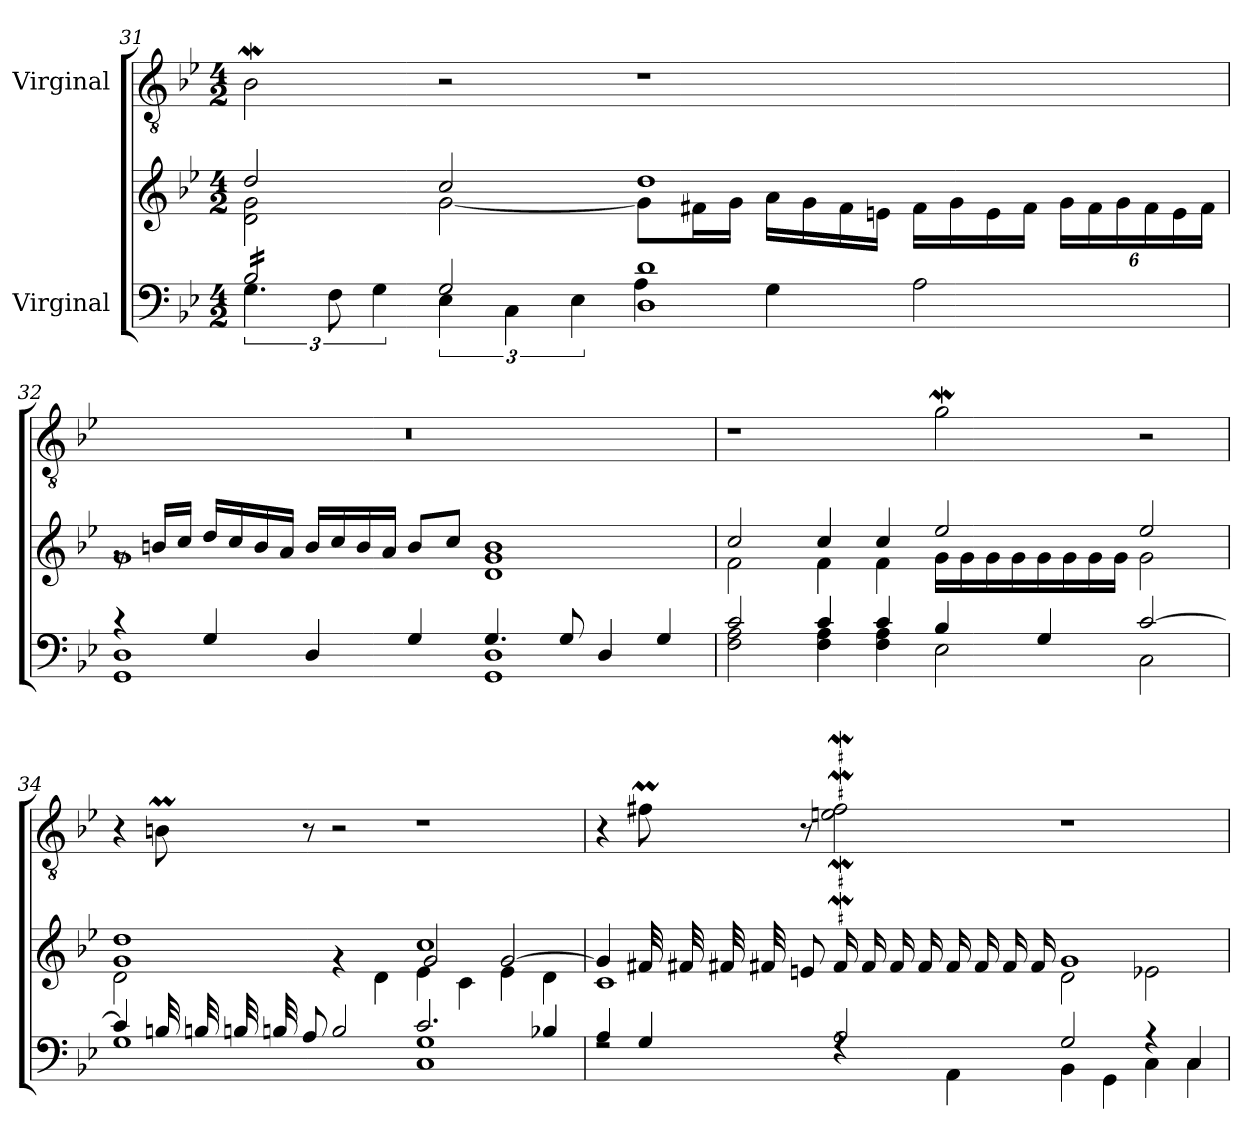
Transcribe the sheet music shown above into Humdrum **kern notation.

**kern	**kern	**kern
*part2	*part2	*part1
*staff3	*staff2	*staff1
*I"Virginal	*	*I"Virginal
*clefF4	*clefG2	*clefGv2
*k[b-e-]	*k[b-e-]	*k[b-e-]
*M4/2	*M4/2	*M4/2
=31	=31	=31
*^	*^	*
*tremolo	*	*	*	*
16B-/LL	6.G\	2dd/	2d\ 2g\	2B-w\
16B-/	.	.	.	.
16B-/	.	.	.	.
16B-/	.	.	.	.
16B-/	12F\	.	.	.
16B-/	.	.	.	.
.	6G\	.	.	.
16B-/	.	.	.	.
16B-/JJ	.	.	.	.
*Xtremolo	*	*	*	*
2G/	6E-\	2cc/	[2g\	2r
.	6C\	.	.	.
.	6E-\	.	.	.
1D 1d	4A\	1dd	8g\L]	1r
.	.	.	16f#X\L	.
.	.	.	16g\JJ	.
.	4G\	.	16a\LL	.
.	.	.	16g\	.
.	.	.	16f#\	.
.	.	.	16en\JJ	.
.	2A\	.	16f#\LL	.
.	.	.	16g\	.
.	.	.	16e\	.
.	.	.	16f#\JJ	.
*	*	*	*Xbrackettup	*
.	.	.	24g\LL	.
.	.	.	24f#\	.
.	.	.	24g\	.
.	.	.	24f#\	.
.	.	.	24e\	.
.	.	.	24f#\JJ	.
!!LO:LB:g=z
=32	=32	=32	=32	=32
4r	1GG 1D	8rg	1g	0r
.	.	16bn/LL	.	.
.	.	16cc/JJ	.	.
4G/	.	16dd/LL	.	.
.	.	16cc/	.	.
.	.	16b/	.	.
.	.	16a/JJ	.	.
4D/	.	16b/LL	.	.
.	.	16cc/	.	.
.	.	16b/	.	.
.	.	16a/JJ	.	.
4G/	.	8b/L	.	.
.	.	8cc/J	.	.
4.G/	1GG 1D	1d 1g 1b	1ryy	.
8G/	.	.	.	.
4D/	.	.	.	.
4G/	.	.	.	.
=33	=33	=33	=33	=33
2c/	2F\ 2A\	2cc/	2f\	1r
4c/	4F\ 4A\	4cc/	4f\	.
4c/	4F\ 4A\	4cc/	4f\	.
*	*	*tremolo	*	*
4B-/	2E-\	2ee-/	16g\LL	2gW\
.	.	.	16g\	.
.	.	.	16g\	.
.	.	.	16g\	.
4G/	.	.	16g\	.
.	.	.	16g\	.
.	.	.	16g\	.
.	.	.	16g\JJ	.
*	*	*Xtremolo	*	*
[2c/	2C\	2ee-/	2g\	2r
=34	=34	=34	=34	=34
*	*	*	*^	*
4c/]	1G	1g 1dd	2d\	1ryy	4r
*tremolo	*	*	*	*	*
32Bn/LLL	.	.	.	.	8Bnm\
32Bn/	.	.	.	.	.
32Bn/	.	.	.	.	.
32Bn/	.	.	.	.	.
*Xtremolo	*	*	*	*	*
8A/J	.	.	.	.	8r
2B/	.	.	4rg	.	2r
.	.	.	4d\	.	.
2.c/	1C 1G	1cc	4e-\	2g/	1r
.	.	.	4c\	.	.
.	.	.	4e-\	[2g/	.
4B-X/	.	.	4d\	.	.
*	*	*	*v	*v	*
!!LO:LB:g=z
=35	=35	=35	=35	=35
4A/	2rF	4g/]	1c	4r
*	*	*tremolo	*	*
4G/	.	32f#X/LLL	.	8f#Xm\
.	.	32f#X/	.	.
.	.	32f#X/	.	.
.	.	32f#X/	.	.
*	*	*Xtremolo	*	*
.	.	8en/J	.	8r
*	*	*tremolo	*	*
2A/	4rF	16f#/LL	.	2en\w 2f#\w
.	.	16f#/	.	.
.	.	16f#/	.	.
.	.	16f#/	.	.
.	4AA\	16f#/	.	.
.	.	16f#/	.	.
.	.	16f#/	.	.
.	.	16f#/JJ	.	.
*	*	*Xtremolo	*	*
2G/	4BB-\	1g	2d\	1r
.	4GG\	.	.	.
4r	4C\	.	2e-X\	.
4C/	4C\	.	.	.
*v	*v	*	*	*
*	*v	*v	*
=	=	=
*-	*-	*-
